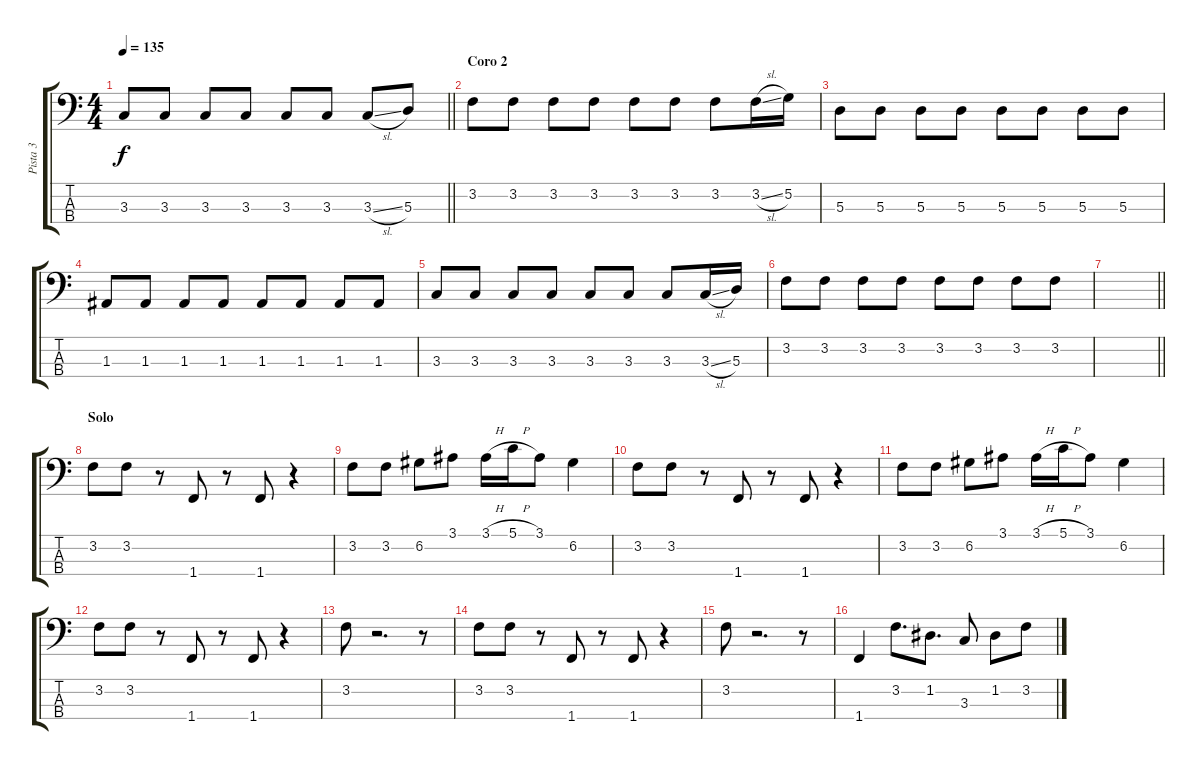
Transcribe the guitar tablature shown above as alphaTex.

\track ("Pista 3" "Pista 3") {instrument electricbasspick}
\staff {score tabs}
\tuning (G2 D2 A1 E1) {hide}
\ts (4 4)
\tempo 135
\clef f4
\barLineRight lightlight
\ks c
3.3.8{dy f} 3.3.8 3.3.8 3.3.8 3.3.8 3.3.8 3.3{sl}.8 5.3.8 |
\section ("" "Coro 2")
3.2.8 3.2.8 3.2.8 3.2.8 3.2.8 3.2.8 3.2.8 3.2{sl}.16 5.2.16 |
5.3.8 5.3.8 5.3.8 5.3.8 5.3.8 5.3.8 5.3.8 5.3.8 |
1.3.8 1.3.8 1.3.8 1.3.8 1.3.8 1.3.8 1.3.8 1.3.8 |
3.3.8 3.3.8 3.3.8 3.3.8 3.3.8 3.3.8 3.3.8 3.3{sl}.16 5.3.16 |
3.2.8 3.2.8 3.2.8 3.2.8 3.2.8 3.2.8 3.2.8 3.2.8 |
\barLineRight lightlight
|
\section ("" "Solo")
3.2.8 3.2.8 r.8 1.4.8 r.8 1.4.8 r.4 |
3.2.8 3.2.8 6.2.8 3.1.8 3.1{h}.16 5.1{h}.16 3.1.8 6.2.4 |
3.2.8 3.2.8 r.8 1.4.8 r.8 1.4.8 r.4 |
3.2.8 3.2.8 6.2.8 3.1.8 3.1{h}.16 5.1{h}.16 3.1.8 6.2.4 |
3.2.8 3.2.8 r.8 1.4.8 r.8 1.4.8 r.4 |
3.2.8 r.2{d} r.8 |
3.2.8 3.2.8 r.8 1.4.8 r.8 1.4.8 r.4 |
3.2.8 r.2{d} r.8 |
1.4.4 3.2.8{d} 1.2.8{d} 3.3.8 1.2.8 3.2.8
